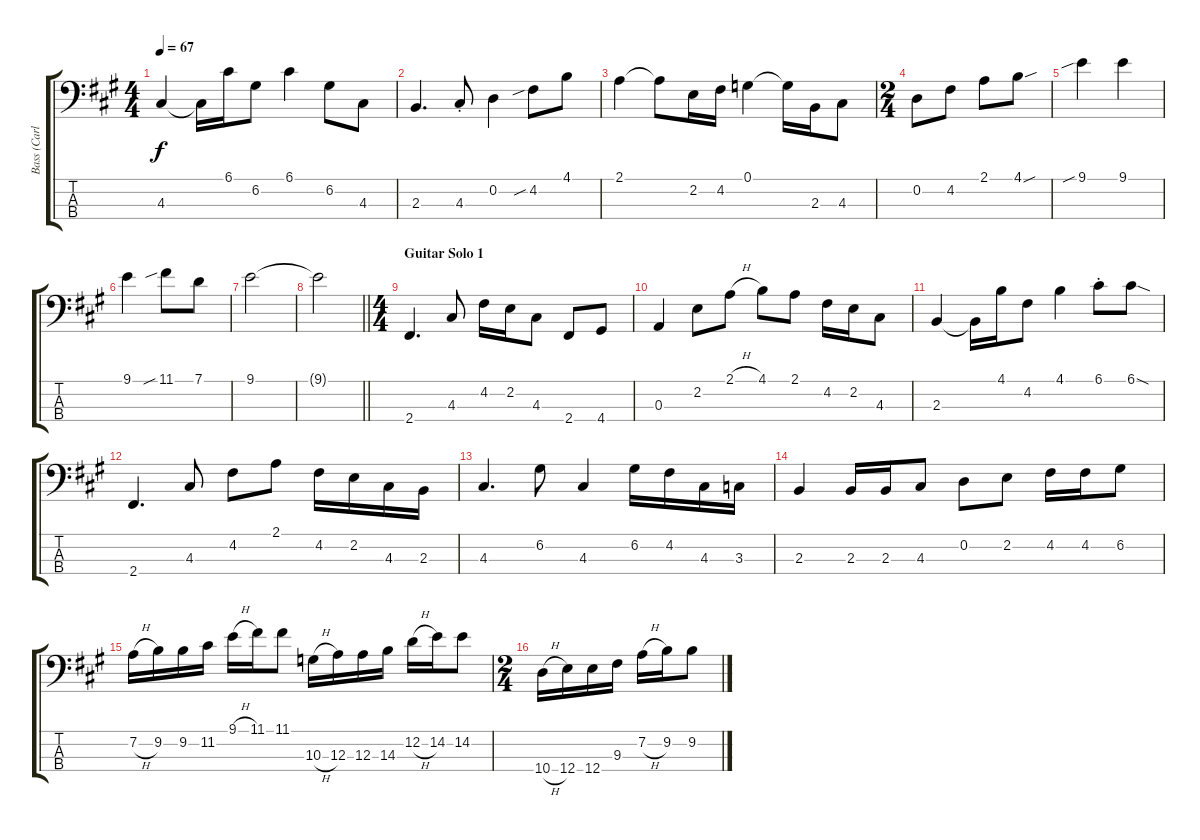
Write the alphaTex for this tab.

\track ("Bass (Carl Radle)" "Bass (Carl") {instrument electricbassfinger}
\staff {score tabs}
\tuning (G2 D2 A1 E1) {hide}
\ts (4 4)
\tempo 67
\clef f4
\ks a
4.3.4{dy f} 4.3{t}.16 6.1.16 6.2.8 6.1.4 6.2.8 4.3.8 |
2.3.4{d} 4.3{st}.8 0.2.4 4.2{sib}.8 4.1.8 |
2.1.4 2.1{t}.8 2.2.16 4.2.16 0.1.4 0.1{t}.16 2.3.16 4.3.8 |
\ts (2 4)
0.2.8 4.2.8 2.1.8 4.1{sou}.8 |
9.1{sib}.4 9.1.4 |
9.1.4 11.1{sib}.8 7.1.8 |
9.1.2 |
\barLineRight lightlight
9.1{t}.2 |
\ts (4 4)
\section ("" "Guitar Solo 1")
2.4.4{d} 4.3.8 4.2.16 2.2.16 4.3.8 2.4.8 4.4.8 |
0.3.4 2.2.8 2.1{h}.8 4.1.8 2.1.8 4.2.16 2.2.16 4.3.8 |
2.3.4 2.3{t}.16 4.1.16 4.2.8 4.1.4 6.1{st}.8 6.1{sod}.8 |
2.4.4{d} 4.3.8 4.2.8 2.1.8 4.2.16 2.2.16 4.3.16 2.3.16 |
4.3.4{d} 6.2.8 4.3.4 6.2.16 4.2.16 4.3.16 3.3.16 |
2.3.4 2.3.16 2.3.16 4.3.8 0.2.8 2.2.8 4.2.16 4.2.16 6.2.8 |
7.2{h}.16 9.2.16 9.2.16 11.2.16 9.1{h}.16 11.1.16 11.1.8 10.3{h}.16 12.3.16 12.3.16 14.3.16 12.2{h}.16 14.2.16 14.2.8 |
\ts (2 4)
10.4{h}.16 12.4.16 12.4.16 9.3.16 7.2{h}.16 9.2.16 9.2.8
